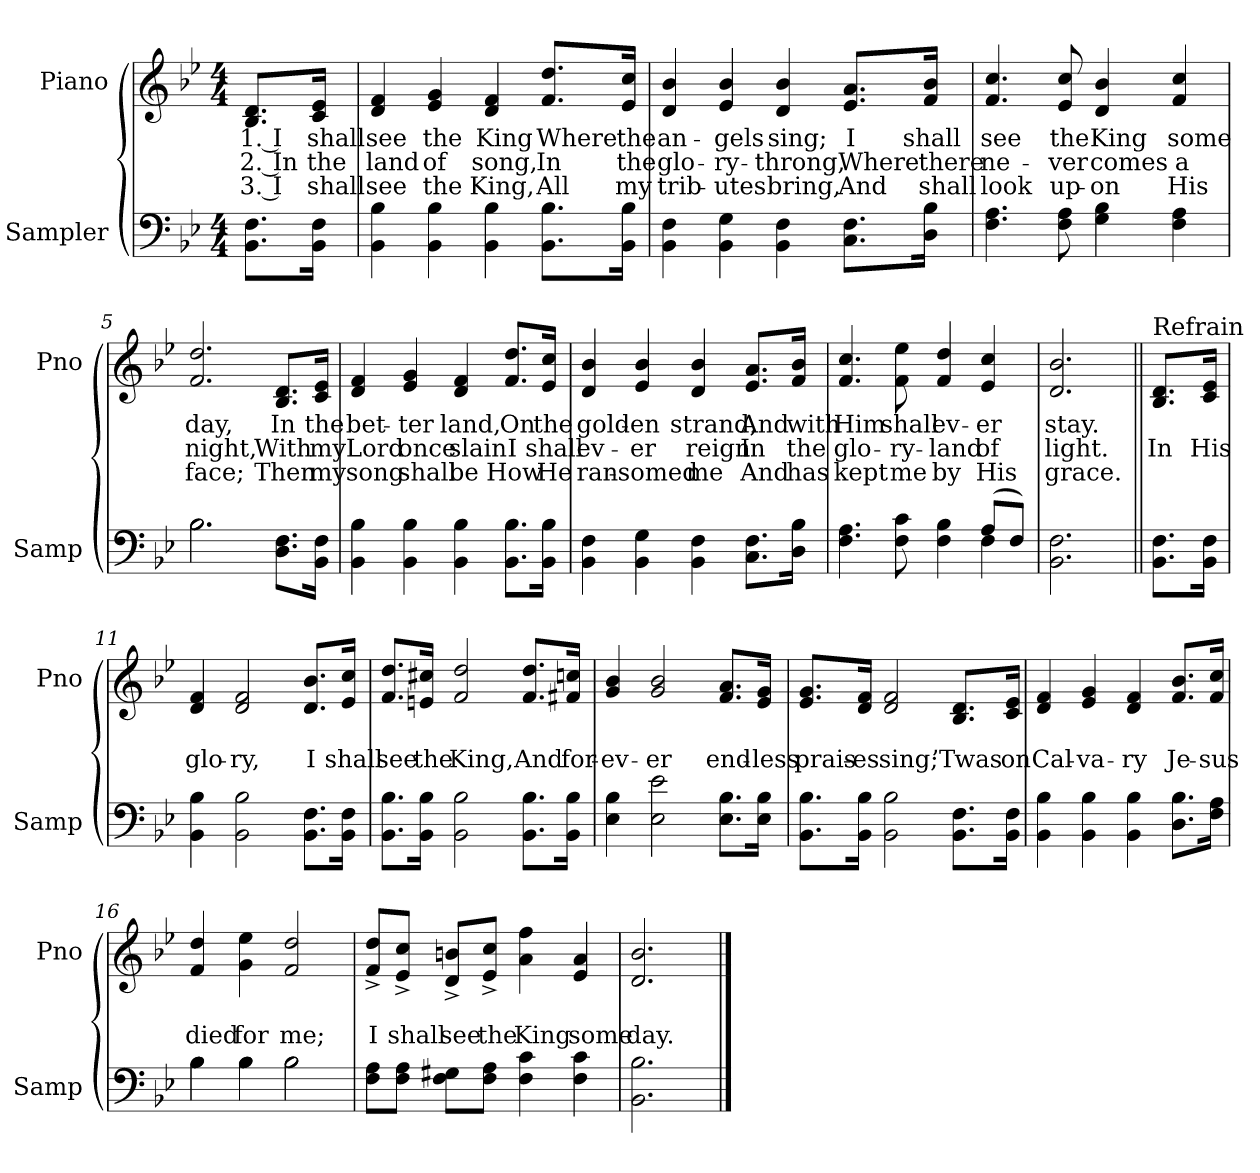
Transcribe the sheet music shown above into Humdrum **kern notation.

**kern	**kern	**text	**text	**text
*part2	*part1	*part1	*part1	*part1
*staff2	*staff1	*staff1	*staff1	*staff1
*I"Sampler	*I"Piano	*	*	*
*I'Samp	*I'Pno	*	*	*
*clefF4	*clefG2	*	*	*
*k[b-e-]	*k[b-e-]	*	*	*
*B-:	*B-:	*	*	*
*M4/4	*M4/4	*	*	*
=1	=1	=1	=1	=1
8.BB-\ 8.F\L	8.B-/ 8.d/L	1. I	2. In	3. I
16BB-\ 16F\Jk	16c/ 16e-/Jk	shall	the	shall
=2	=2	=2	=2	=2
4BB- 4B-	4d 4f	see	land	see
4BB- 4B-	4e- 4g	the	of	the
4BB- 4B-	4d 4f	King	song,	King,
8.BB-\ 8.B-\L	8.f/ 8.dd/L	Where	In	All
16BB-\ 16B-\Jk	16e-/ 16cc/Jk	the	the	my
=3	=3	=3	=3	=3
4BB- 4F	4d 4b-	an-	glo-	trib-
4BB- 4G	4e- 4b-	-gels	-ry-	-utes
4BB- 4F	4d 4b-	sing;	-throng,	bring,
8.C\ 8.F\L	8.e-/ 8.a/L	I	Where	And
16D\ 16B-\Jk	16f/ 16b-/Jk	shall	there	shall
=4	=4	=4	=4	=4
4.F 4.A	4.f 4.cc	see	ne-	look
8F 8A	8e- 8cc	the	-ver	up-
4G 4B-	4d 4b-	King	comes	-on
4F 4A	4f 4cc	some	a	His
=5	=5	=5	=5	=5
*^	*	*	*	*
2.B-\	2.B-	2.f 2.dd	day,	night,	face;
8.D\ 8.F\L	4ryy	8.B-/ 8.d/L	In	With	Then
16BB-\ 16F\Jk	.	16c/ 16e-/Jk	the	my	my
*v	*v	*	*	*	*
=6	=6	=6	=6	=6
4BB- 4B-	4d 4f	bet-	Lord	song
4BB- 4B-	4e- 4g	-ter	once	shall
4BB- 4B-	4d 4f	land,	slain	be
8.BB-\ 8.B-\L	8.f/ 8.dd/L	On	I	How
16BB-\ 16B-\Jk	16e-/ 16cc/Jk	the	shall	He
=7	=7	=7	=7	=7
4BB- 4F	4d 4b-	gold-	ev-	ran-
4BB- 4G	4e- 4b-	-en	-er	-somed
4BB- 4F	4d 4b-	strand,	reign	me
8.C\ 8.F\L	8.e-/ 8.a/L	And	In	And
16D\ 16B-\Jk	16f/ 16b-/Jk	with	the	has
=8	=8	=8	=8	=8
*^	*	*	*	*
4.F 4.A	2.ryy	4.f 4.cc	Him	glo-	kept
8F 8c	.	8f 8ee-	shall	-ry-	me
4F 4B-	.	4f 4dd	ev-	-land	by
(8A/L	4F	4e- 4cc	-er	of	His
8F/J)	.	.	.	.	.
*v	*v	*	*	*	*
=9	=9	=9	=9	=9
2.BB- 2.F	2.d 2.b-	stay.	light.	grace.
=10||	=10||	=10||	=10||	=10||
!	!LO:TX:t=Refrain	!	!	!
8.BB-\ 8.F\L	8.B-/ 8.d/L	.	In	.
16BB-\ 16F\Jk	16c/ 16e-/Jk	.	His	.
=11	=11	=11	=11	=11
4BB- 4B-	4d 4f	.	glo-	.
2BB- 2B-	2d 2f	.	-ry,	.
8.BB-\ 8.F\L	8.d/ 8.b-/L	.	I	.
16BB-\ 16F\Jk	16e-/ 16cc/Jk	.	shall	.
=12	=12	=12	=12	=12
8.BB-\ 8.B-\L	8.f/ 8.dd/L	.	see	.
16BB-\ 16B-\Jk	16en/ 16cc#X/Jk	.	the	.
2BB- 2B-	2f 2dd	.	King,	.
8.BB-\ 8.B-\L	8.f/ 8.dd/L	.	And	.
16BB-\ 16B-\Jk	16f#X/ 16ccn/Jk	.	for-	.
=13	=13	=13	=13	=13
4E- 4B-	4g 4b-	.	-ev-	.
2E- 2e-	2g 2b-	.	-er	.
8.E-\ 8.B-\L	8.f/ 8.a/L	.	end-	.
16E-\ 16B-\Jk	16e-/ 16g/Jk	.	-less	.
=14	=14	=14	=14	=14
8.BB-\ 8.B-\L	8.e-/ 8.g/L	.	prais-	.
16BB-\ 16B-\Jk	16d/ 16f/Jk	.	-es	.
2BB- 2B-	2d 2f	.	sing;	.
8.BB-\ 8.F\L	8.B-/ 8.d/L	.	’Twas	.
16BB-\ 16F\Jk	16c/ 16e-/Jk	.	on	.
=15	=15	=15	=15	=15
4BB- 4B-	4d 4f	.	Cal-	.
4BB- 4B-	4e- 4g	.	-va-	.
4BB- 4B-	4d 4f	.	-ry	.
8.D\ 8.B-\L	8.f/ 8.b-/L	.	Je-	.
16F\ 16A\Jk	16f/ 16cc/Jk	.	-sus	.
=16	=16	=16	=16	=16
*^	*	*	*	*
4B-\	4B-	4f 4dd	.	died	.
4B-\	4B-	4g 4ee-	.	for	.
2B-\	2B-	2f 2dd	.	me;	.
*v	*v	*	*	*	*
=17	=17	=17	=17	=17
8F\ 8A\L	8f^/ 8dd^/L	.	I	.
8F\ 8A\J	8e-^/ 8cc^/J	.	shall	.
8F\ 8G#X\L	8d^/ 8bn^/L	.	see	.
8F\ 8A\J	8e-^/ 8cc^/J	.	the	.
4F 4c	4a 4ff	.	King	.
4F 4c	4e- 4a	.	some	.
=18	=18	=18	=18	=18
2.BB- 2.B-	2.d 2.b-	.	day.	.
==	==	==	==	==
*-	*-	*-	*-	*-
